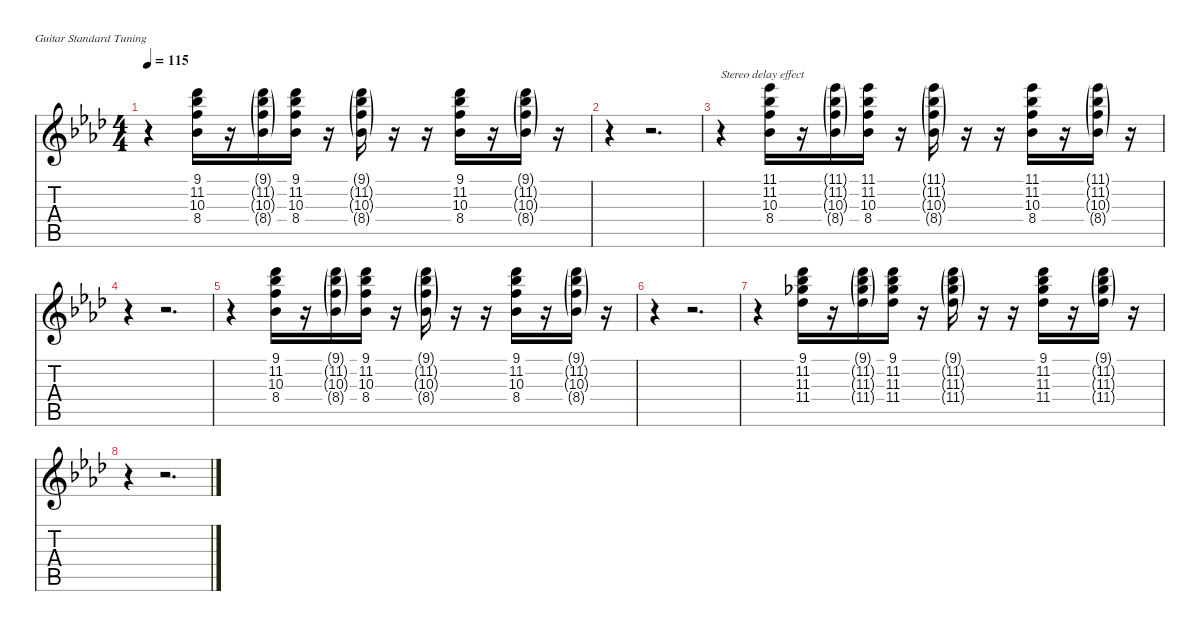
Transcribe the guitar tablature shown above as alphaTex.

\defaultSystemsLayout 4
\hideDynamics
\bracketExtendMode nobrackets
\singleTrackTrackNamePolicy hidden
\multiTrackTrackNamePolicy hidden
\firstSystemTrackNameMode fullname
\firstSystemTrackNameOrientation horizontal
\otherSystemsTrackNameOrientation horizontal
\track ("Delayed Gtr (Center)" "el.guit.") {instrument electricguitarclean}
\staff {score tabs}
\tuning (E4 B3 G3 D3 A2 E2)
\ts (4 4)
\tempo 115
\clef g2
\ks ab
r.4{dy f beam Down} (9.1{acc b} 11.2{acc b} 10.3{acc forcenatural} 8.4{acc b}).16{beam Down} r.16{beam Down} (9.1{g acc b} 11.2{g acc b} 10.3{g acc forcenatural} 8.4{g acc b}).16{beam Down} (9.1{acc b} 11.2{acc b} 10.3{acc forcenatural} 8.4{acc b}).16{beam Down} r.16{beam Down} (9.1{g acc b} 11.2{g acc b} 10.3{g acc forcenatural} 8.4{g acc b}).16{beam Down} r.16{beam Down} r.16{beam Down} (9.1{acc b} 11.2{acc b} 10.3{acc forcenatural} 8.4{acc b}).16{beam Down} r.16{beam Down} (9.1{g acc b} 11.2{g acc b} 10.3{g acc forcenatural} 8.4{g acc b}).16{beam Down} r.16{beam Down} |
r.4{beam Down} r.2{d beam Down} |
r.4{txt "Stereo delay effect" beam Down} (11.1{acc b} 11.2{acc b} 10.3{acc forcenatural} 8.4{acc b}).16{beam Down} r.16{beam Down} (11.1{g acc b} 11.2{g acc b} 10.3{g acc forcenatural} 8.4{g acc b}).16{beam Down} (11.1{acc b} 11.2{acc b} 10.3{acc forcenatural} 8.4{acc b}).16{beam Down} r.16{beam Down} (11.1{g acc b} 11.2{g acc b} 10.3{g acc forcenatural} 8.4{g acc b}).16{beam Down} r.16{beam Down} r.16{beam Down} (11.1{acc b} 11.2{acc b} 10.3{acc forcenatural} 8.4{acc b}).16{beam Down} r.16{beam Down} (11.1{g acc b} 11.2{g acc b} 10.3{g acc forcenatural} 8.4{g acc b}).16{beam Down} r.16{beam Down} |
r.4{beam Down} r.2{d beam Down} |
r.4{beam Down} (9.1{acc b} 11.2{acc b} 10.3{acc forcenatural} 8.4{acc b}).16{beam Down} r.16{beam Down} (9.1{g acc b} 11.2{g acc b} 10.3{g acc forcenatural} 8.4{g acc b}).16{beam Down} (9.1{acc b} 11.2{acc b} 10.3{acc forcenatural} 8.4{acc b}).16{beam Down} r.16{beam Down} (9.1{g acc b} 11.2{g acc b} 10.3{g acc forcenatural} 8.4{g acc b}).16{beam Down} r.16{beam Down} r.16{beam Down} (9.1{acc b} 11.2{acc b} 10.3{acc forcenatural} 8.4{acc b}).16{beam Down} r.16{beam Down} (9.1{g acc b} 11.2{g acc b} 10.3{g acc forcenatural} 8.4{g acc b}).16{beam Down} r.16{beam Down} |
r.4{beam Down} r.2{d beam Down} |
r.4{beam Down} (9.1{acc b} 11.2{acc b} 11.3{acc b} 11.4{acc b}).16{beam Down} r.16{beam Down} (9.1{g acc b} 11.2{g acc b} 11.3{g acc b} 11.4{g acc b}).16{beam Down} (9.1{acc b} 11.2{acc b} 11.3{acc b} 11.4{acc b}).16{beam Down} r.16{beam Down} (9.1{g acc b} 11.2{g acc b} 11.3{g acc b} 11.4{g acc b}).16{beam Down} r.16{beam Down} r.16{beam Down} (9.1{acc b} 11.2{acc b} 11.3{acc b} 11.4{acc b}).16{beam Down} r.16{beam Down} (9.1{g acc b} 11.2{g acc b} 11.3{g acc b} 11.4{g acc b}).16{beam Down} r.16{beam Down} |
r.4{beam Down} r.2{d beam Down}
